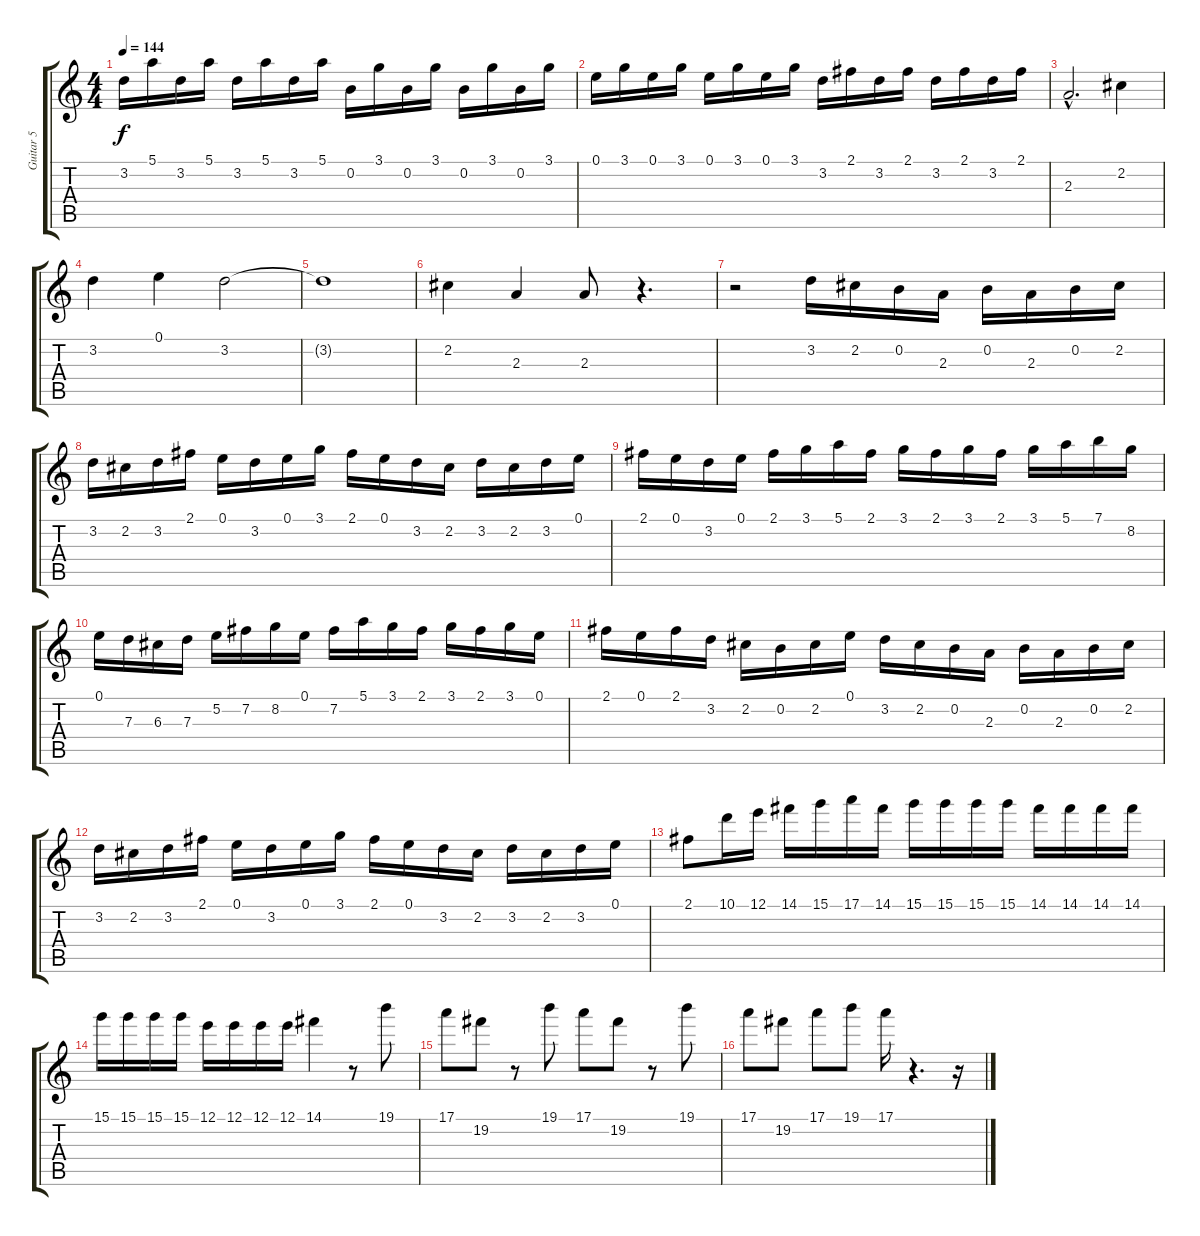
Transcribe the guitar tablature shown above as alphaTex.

\track ("Guitar 5" "Guitar 5") {instrument acousticguitarnylon}
\staff {score tabs}
\tuning (E4 B3 G3 D3 A2 E2) {hide}
\ts (4 4)
\tempo 144
\clef g2
\ks c
3.2.16{dy f} 5.1.16 3.2.16 5.1.16 3.2.16 5.1.16 3.2.16 5.1.16 0.2.16 3.1.16 0.2.16 3.1.16 0.2.16 3.1.16 0.2.16 3.1.16 |
0.1.16 3.1.16 0.1.16 3.1.16 0.1.16 3.1.16 0.1.16 3.1.16 3.2.16 2.1.16 3.2.16 2.1.16 3.2.16 2.1.16 3.2.16 2.1.16 |
2.3{hac}.2{d} 2.2.4 |
3.2.4 0.1.4 3.2.2 |
3.2{t}.1 |
2.2.4 2.3.4 2.3.8 r.4{d} |
r.2 3.2.16 2.2.16 0.2.16 2.3.16 0.2.16 2.3.16 0.2.16 2.2.16 |
3.2.16 2.2.16 3.2.16 2.1.16 0.1.16 3.2.16 0.1.16 3.1.16 2.1.16 0.1.16 3.2.16 2.2.16 3.2.16 2.2.16 3.2.16 0.1.16 |
2.1.16 0.1.16 3.2.16 0.1.16 2.1.16 3.1.16 5.1.16 2.1.16 3.1.16 2.1.16 3.1.16 2.1.16 3.1.16 5.1.16 7.1.16 8.2.16 |
0.1.16 7.3.16 6.3.16 7.3.16 5.2.16 7.2.16 8.2.16 0.1.16 7.2.16 5.1.16 3.1.16 2.1.16 3.1.16 2.1.16 3.1.16 0.1.16 |
2.1.16 0.1.16 2.1.16 3.2.16 2.2.16 0.2.16 2.2.16 0.1.16 3.2.16 2.2.16 0.2.16 2.3.16 0.2.16 2.3.16 0.2.16 2.2.16 |
3.2.16 2.2.16 3.2.16 2.1.16 0.1.16 3.2.16 0.1.16 3.1.16 2.1.16 0.1.16 3.2.16 2.2.16 3.2.16 2.2.16 3.2.16 0.1.16 |
2.1.8 10.1.16 12.1.16 14.1.16 15.1.16 17.1.16 14.1.16 15.1.16 15.1.16 15.1.16 15.1.16 14.1.16 14.1.16 14.1.16 14.1.16 |
15.1.16 15.1.16 15.1.16 15.1.16 12.1.16 12.1.16 12.1.16 12.1.16 14.1.4 r.8 19.1.8 |
17.1.8 19.2.8 r.8 19.1.8 17.1.8 19.2.8 r.8 19.1.8 |
17.1.8 19.2.8 17.1.8 19.1.8 17.1.16 r.4{d} r.16
